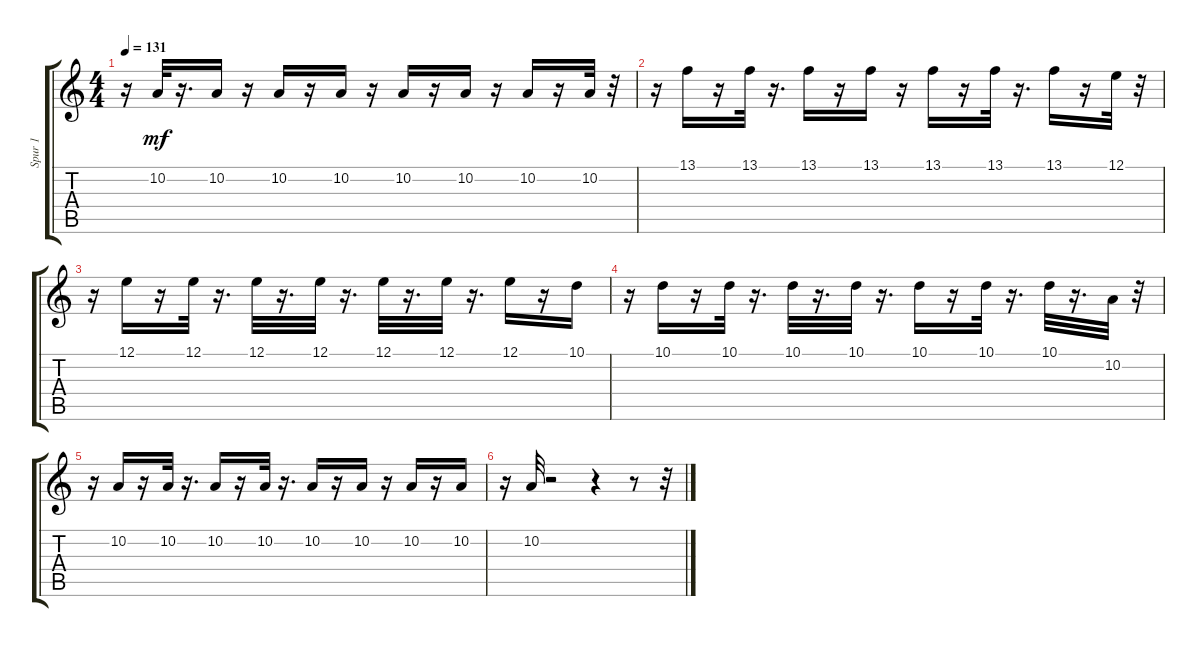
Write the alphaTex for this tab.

\track ("Spur 1" "Spur 1") {instrument lead1square}
\staff {score tabs}
\tuning (E4 B3 G3 D3 A2 E2) {hide}
\ts (4 4)
\tempo 131
\clef g2
\ks c
r.16{dy mf} 10.2.32 r.16{d} 10.2.16 r.16 10.2.16 r.16 10.2.16 r.16 10.2.16 r.16 10.2.16 r.16 10.2.16 r.16 10.2.32 r.32 |
r.16 13.1.16 r.16 13.1.32 r.16{d} 13.1.16 r.16 13.1.16 r.16 13.1.16 r.16 13.1.32 r.16{d} 13.1.16 r.16 12.1.32 r.32 |
r.16 12.1.16 r.16 12.1.32 r.16{d} 12.1.32 r.16{d} 12.1.32 r.16{d} 12.1.32 r.16{d} 12.1.32 r.16{d} 12.1.16 r.16 10.1.16 |
r.16 10.1.16 r.16 10.1.32 r.16{d} 10.1.32 r.16{d} 10.1.32 r.16{d} 10.1.16 r.16 10.1.32 r.16{d} 10.1.32 r.16{d} 10.2.32 r.32 |
r.16 10.2.16 r.16 10.2.32 r.16{d} 10.2.16 r.16 10.2.32 r.16{d} 10.2.16 r.16 10.2.16 r.16 10.2.16 r.16 10.2.16 |
r.16 10.2.32 r.2 r.4 r.8 r.32
